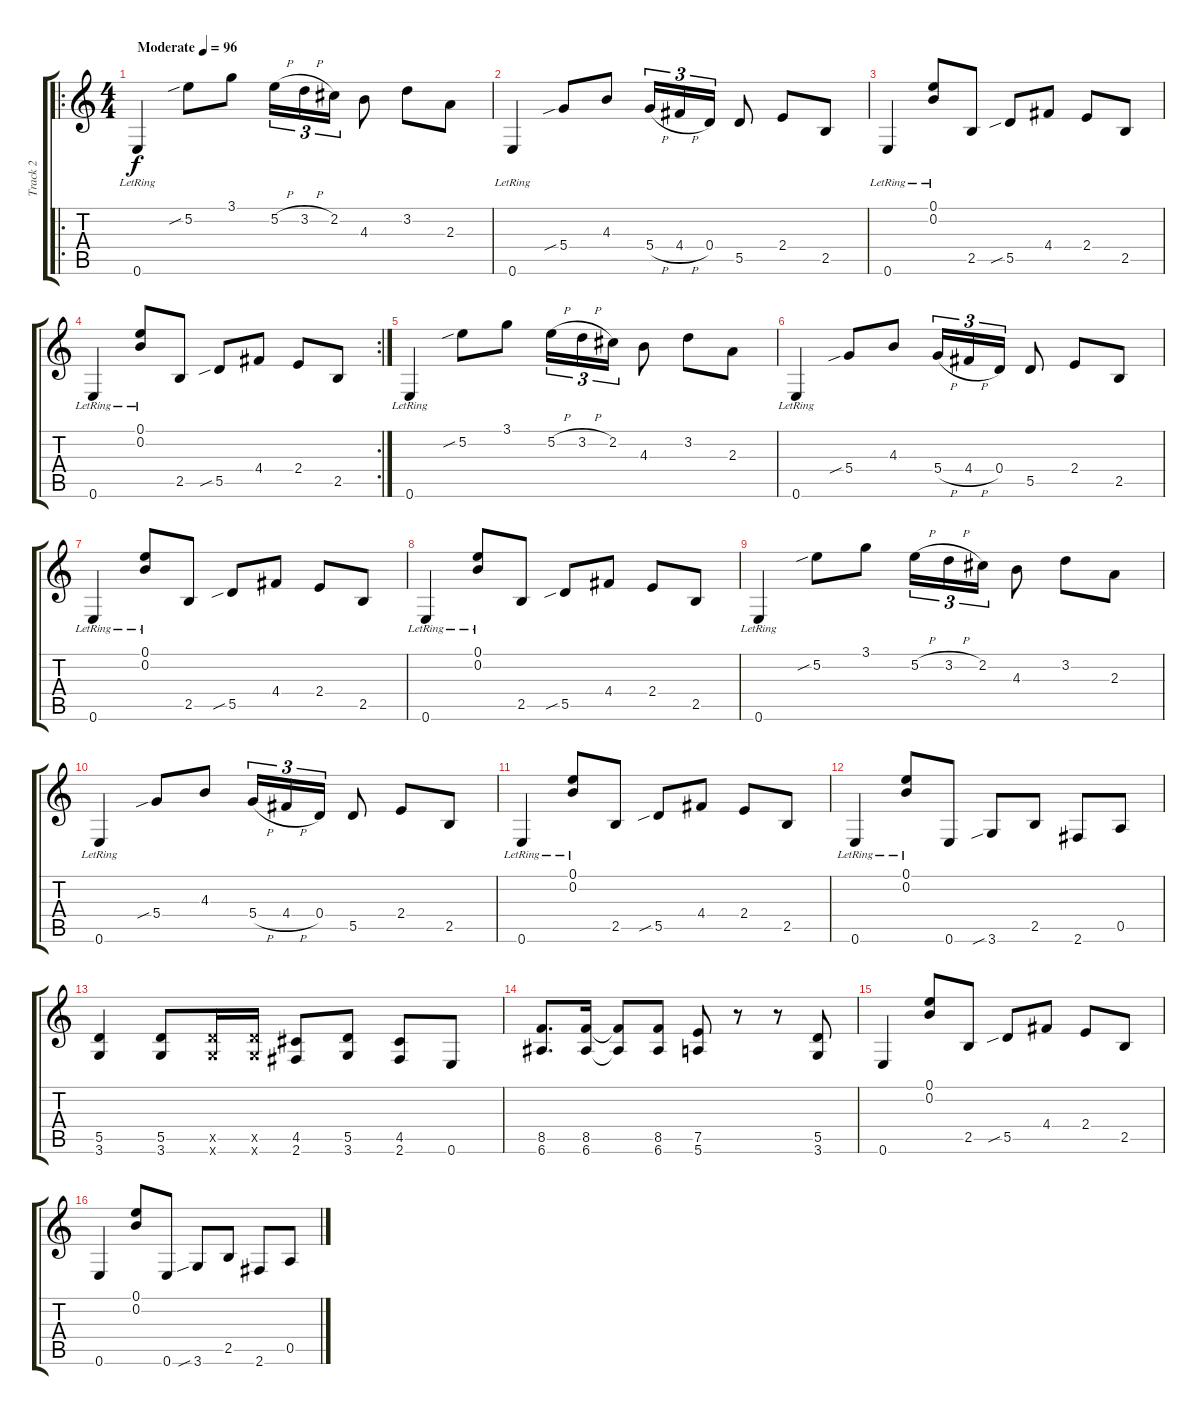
\track ("Track 2" "Track 2") {instrument acousticguitarsteel}
\staff {score tabs}
\tuning (E4 B3 G3 D3 A2 E2) {hide}
\ro
\ts (4 4)
\tempo (96 "Moderate")
\clef g2
\ks c
0.6{lr}.4{dy f instrument acousticguitarsteel} 5.2{sib}.8 3.1.8 5.2{h}.16{tu (3 2)} 3.2{h}.16{tu (3 2)} 2.2.16{tu (3 2)} 4.3.8 3.2.8 2.3.8 |
0.6{lr}.4 5.4{sib}.8 4.3.8 5.4{h}.16{tu (3 2)} 4.4{h}.16{tu (3 2)} 0.4.16{tu (3 2)} 5.5.8 2.4.8 2.5.8 |
0.6{lr}.4 (0.1{lr} 0.2{lr}).8 2.5.8 5.5{sib}.8 4.4.8 2.4.8 2.5.8 |
\rc 2
0.6{lr}.4 (0.1{lr} 0.2{lr}).8 2.5.8 5.5{sib}.8 4.4.8 2.4.8 2.5.8 |
0.6{lr}.4 5.2{sib}.8 3.1.8 5.2{h}.16{tu (3 2)} 3.2{h}.16{tu (3 2)} 2.2.16{tu (3 2)} 4.3.8 3.2.8 2.3.8 |
0.6{lr}.4 5.4{sib}.8 4.3.8 5.4{h}.16{tu (3 2)} 4.4{h}.16{tu (3 2)} 0.4.16{tu (3 2)} 5.5.8 2.4.8 2.5.8 |
0.6{lr}.4 (0.1{lr} 0.2{lr}).8 2.5.8 5.5{sib}.8 4.4.8 2.4.8 2.5.8 |
0.6{lr}.4 (0.1{lr} 0.2{lr}).8 2.5.8 5.5{sib}.8 4.4.8 2.4.8 2.5.8 |
0.6{lr}.4 5.2{sib}.8 3.1.8 5.2{h}.16{tu (3 2)} 3.2{h}.16{tu (3 2)} 2.2.16{tu (3 2)} 4.3.8 3.2.8 2.3.8 |
0.6{lr}.4 5.4{sib}.8 4.3.8 5.4{h}.16{tu (3 2)} 4.4{h}.16{tu (3 2)} 0.4.16{tu (3 2)} 5.5.8 2.4.8 2.5.8 |
0.6{lr}.4 (0.1{lr} 0.2{lr}).8 2.5.8 5.5{sib}.8 4.4.8 2.4.8 2.5.8 |
0.6{lr}.4 (0.1{lr} 0.2{lr}).8 0.6.8 3.6{sib}.8 2.5.8 2.6.8 0.5.8 |
(5.5 3.6).4{instrument distortionguitar} (5.5 3.6).8 (5.5{x} 3.6{x}).16 (5.5{x} 3.6{x}).16 (4.5 2.6).8 (5.5 3.6).8 (4.5 2.6).8 0.6.8 |
(8.5 6.6).8{d} (8.5 6.6).16 (8.5{t} 6.6{t}).8 (8.5 6.6).8 (7.5 5.6).8 r.8 r.8 (5.5 3.6).8 |
0.6.4 (0.1 0.2).8 2.5.8 5.5{sib}.8 4.4.8 2.4.8 2.5.8 |
0.6.4 (0.1 0.2).8 0.6.8 3.6{sib}.8 2.5.8 2.6.8 0.5.8
